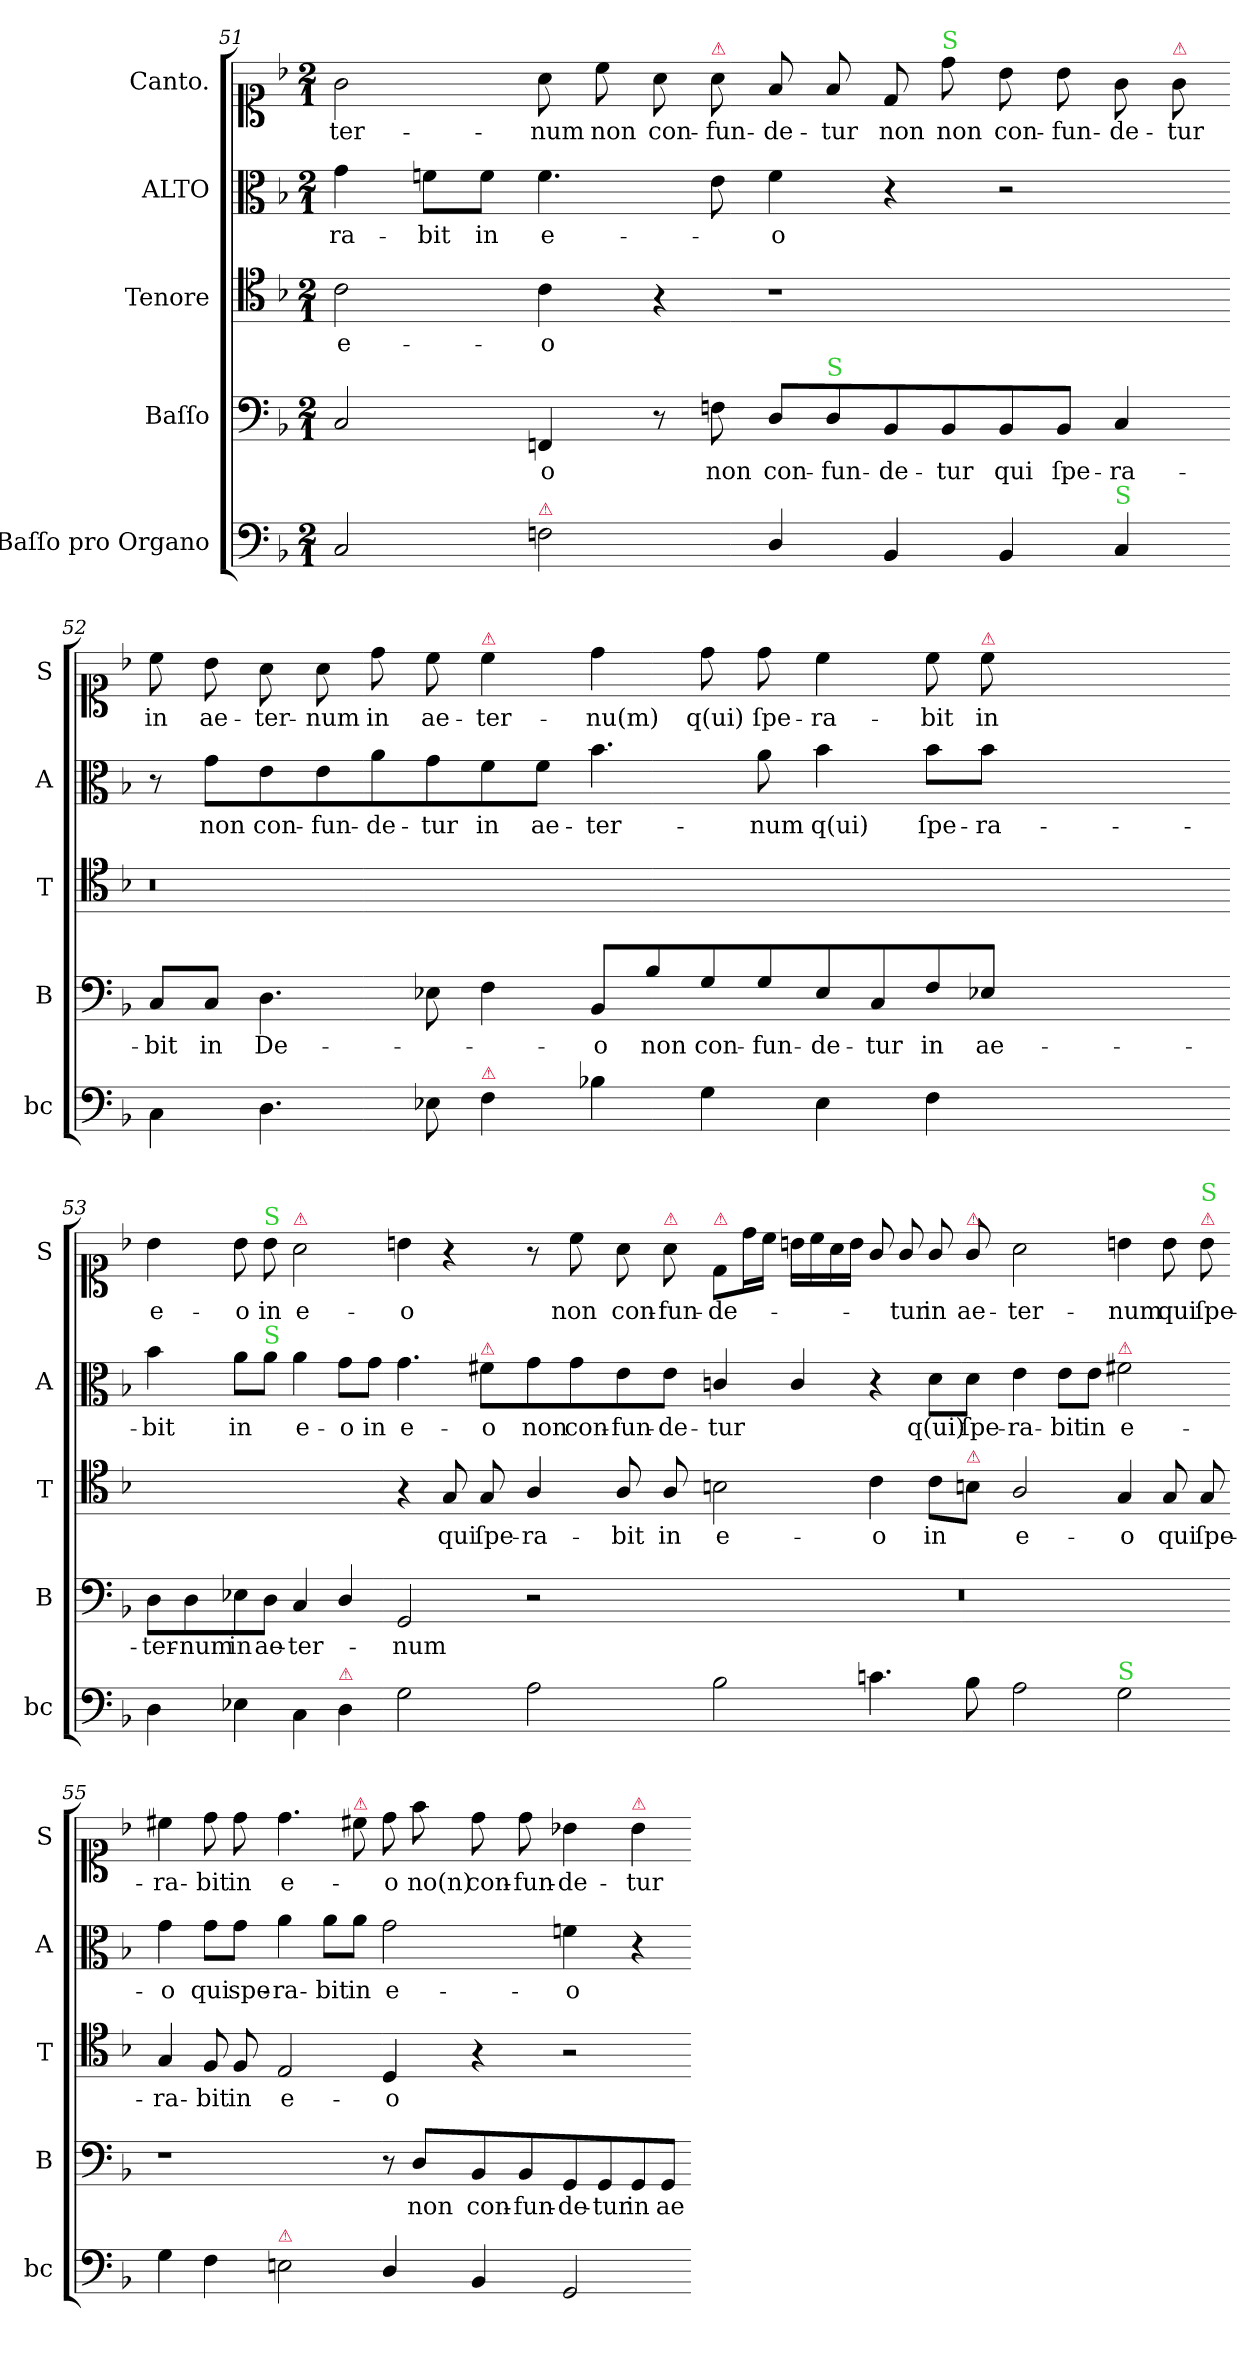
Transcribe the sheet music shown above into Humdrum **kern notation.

**kern	**kern	**text	**kern	**text	**kern	**text	**kern	**text
*part5	*part4	*part4	*part3	*part3	*part2	*part2	*part1	*part1
*staff5	*staff4	*staff4	*staff3	*staff3	*staff2	*staff2	*staff1	*staff1
*I"Baſſo pro Organo	*I"Baſſo	*	*I"Tenore	*	*I"ALTO	*	*I"Canto.	*
*I'bc	*I'B	*	*I'T	*	*I'A	*	*I'S	*
*clefF4	*clefF4	*	*clefC4	*	*clefC3	*	*clefC1	*
*k[b-]	*k[b-]	*	*k[b-]	*	*k[b-]	*	*k[b-]	*
*d:	*d:	*	*d:	*	*d:	*	*d:	*
*M2/1	*M2/1	*	*M2/1	*	*M2/1	*	*M2/1	*
=51	=51	=51	=51	=51	=51	=51	=51	=51
2C/	2C/	.	2c\	e-	4g\	-ra-	2g\	-ter-
.	.	.	.	.	8fn\L	-bit	.	.
.	.	.	.	.	8f\J	in	.	.
!LO:TX:a:color=crimson:t=⚠	!	!	!	!	!	!	!	!
2Fn\	4FFn/	-o	4c\	-o	4.f\	e-	8a\	-num
.	.	.	.	.	.	.	8cc\	non
.	8r	.	4r	.	.	.	8a\	con-
!	!	!	!	!	!	!	!LO:TX:a:color=crimson:t=⚠	!
.	8Fn\	non	.	.	8e\	.	8a\	-fun-
4D/	8D/L	con-	1r	.	4f\	-o	8f/	-de-
!	!LO:TX:a:color=limegreen:t=S	!	!	!	!	!	!	!
.	8D/	-fun-	.	.	.	.	8f/	-tur
4BB-/	8BB-/	-de-	.	.	4r	.	8d/	non
!	!	!	!	!	!	!	!LO:TX:a:color=limegreen:t=S	!
.	8BB-/	-tur	.	.	.	.	8dd\	non
4BB-/	8BB-/	qui	.	.	2r	.	8b-\	con-
.	8BB-/J	ſpe-	.	.	.	.	8b-\	-fun-
!LO:TX:a:color=limegreen:t=S	!	!	!	!	!	!	!	!
4C/	4C/	-ra-	.	.	.	.	8g\	-de-
!	!	!	!	!	!	!	!LO:TX:a:color=crimson:t=⚠	!
.	.	.	.	.	.	.	8g\	-tur
=52-	=52-	=52-	=52-	=52-	=52-	=52-	=52-	=52-
4C\	8C/L	-bit	0.r	.	8r	.	8cc\	in
.	8C/J	in	.	.	8g\L	non	8b-\	ae-
4.D\	4.D\	De-	.	.	8e\	con-	8a\	-ter-
.	.	.	.	.	8e\	-fun-	8a\	-num
.	.	.	.	.	8a\	-de-	8dd\	in
8E-X\	8E-X\	.	.	.	8g\	-tur	8cc\	ae-
!	!	!	!	!	!	!	!LO:TX:a:color=crimson:t=⚠	!
!LO:TX:a:color=crimson:t=⚠	!	!	!	!	!	!	!	!
4F\	4F\	.	.	.	8f\	in	4cc\	-ter-
.	.	.	.	.	8f\J	ae-	.	.
4B-X\	8BB-/L	-o	.	.	4.b-\	-ter-	4dd\	-nu(m)
.	8B-/	non	.	.	.	.	.	.
4G\	8G/	con-	.	.	.	.	8dd\	q(ui)
.	8G/	-fun-	.	.	8a\	-num	8dd\	ſpe-
4E-\	8E-/	-de-	.	.	4b-\	q(ui)	4cc\	-ra-
.	8C/	-tur	.	.	.	.	.	.
4F\	8F/	in	.	.	8b-\L	ſpe-	8cc\	-bit
!	!	!	!	!	!	!	!LO:TX:a:color=crimson:t=⚠	!
.	8E-X/J	ae-	.	.	8b-\J	-ra-	8cc\	in
1ryy	1ryy	.	.	.	1ryy	.	1ryy	.
=53-	=53-	=53-	=53-	=53-	=53-	=53-	=53-	=53-
4D\	8D\L	-ter-	1ryy	.	4b-\	-bit	4b-\	e-
.	8D\	-num	.	.	.	.	.	.
4E-X\	8E-X\	in	.	.	8a\L	in	8b-\	-o
!	!	!	!	!	!	!	!LO:TX:a:color=limegreen:t=S	!
!	!	!	!	!	!LO:TX:a:color=limegreen:t=S	!	!	!
.	8D\J	ae-	.	.	8a\J	.	8b-\	in
!	!	!	!	!	!	!	!LO:TX:a:color=crimson:t=⚠	!
4C\	4C/	-ter-	.	.	4a\	e-	2a\	e-
!LO:TX:a:color=crimson:t=⚠	!	!	!	!	!	!	!	!
4D\	4D/	.	.	.	8g\L	-o	.	.
.	.	.	.	.	8g\J	in	.	.
2G\	2GG/	-num	4r	.	4.g\	e-	4bn\	-o
.	.	.	8G/	qui	.	.	4r	.
!	!	!	!	!	!LO:TX:a:color=crimson:t=⚠	!	!	!
.	.	.	8G/	ſpe-	8f#X\L	-o	.	.
2A\	2r	.	4A/	-ra-	8g\	non	8r	.
.	.	.	.	.	8g\	con-	8cc\	non
.	.	.	8A/	-bit	8e\	-fun-	8a\	con-
!	!	!	!	!	!	!	!LO:TX:a:color=crimson:t=⚠	!
.	.	.	8A/	in	8e\J	-de-	8a\	-fun-
=54-	=54-	=54-	=54-	=54-	=54-	=54-	=54-	=54-
!	!	!	!	!	!	!	!LO:TX:a:color=crimson:t=⚠	!
2B-\	0r	.	2Bn\	e-	4cn/	-tur	8d/L	-de-
.	.	.	.	.	.	.	16dd\L	.
.	.	.	.	.	.	.	16cc\JJ	.
.	.	.	.	.	4c/	.	16bn\LL	.
.	.	.	.	.	.	.	16cc\	.
.	.	.	.	.	.	.	16a\	.
.	.	.	.	.	.	.	16b\JJ	.
4.cn\	.	.	4c\	-o	4r	.	8g/	.
.	.	.	.	.	.	.	8g/	-tur
.	.	.	8c\L	in	8d\L	q(ui)	8g/	in
!	!	!	!	!	!	!	!LO:TX:a:color=crimson:t=⚠	!
!	!	!	!LO:TX:a:color=crimson:t=⚠	!	!	!	!	!
8B-\	.	.	8Bn\J	.	8d\J	ſpe-	8g/	ae-
2A\	.	.	2A/	e-	4e\	-ra-	2a\	-ter-
.	.	.	.	.	8e\L	-bit	.	.
.	.	.	.	.	8e\J	in	.	.
!	!	!	!	!	!LO:TX:a:color=crimson:t=⚠	!	!	!
!LO:TX:a:color=limegreen:t=S	!	!	!	!	!	!	!	!
2G\	.	.	4G/	-o	2f#X\	e-	4bn\	-num
.	.	.	8G/	qui	.	.	8b\	qui
!	!	!	!	!	!	!	!LO:TX:a:color=crimson:t=⚠	!
!	!	!	!	!	!	!	!LO:TX:a:color=limegreen:t=S	!
.	.	.	8G/	ſpe-	.	.	8b\	ſpe-
=55-	=55-	=55-	=55-	=55-	=55-	=55-	=55-	=55-
4G\	1r	.	4G/	-ra-	4g\	-o	4cc#X\	-ra-
!	!	!	!	!	!	!LO:LY:i	!	!
4F\	.	.	8F/	-bit	8g\L	qui	8dd\	-bit
!	!	!	!	!	!	!LO:LY:i	!	!
.	.	.	8F/	in	8g\J	spe-	8dd\	in
!LO:TX:a:color=crimson:t=⚠	!	!	!	!	!	!	!	!
!	!	!	!	!	!	!LO:LY:i	!	!
2En\	.	.	2E/	e-	4a\	-ra-	4.dd\	e-
!	!	!	!	!	!	!LO:LY:i	!	!
.	.	.	.	.	8a\L	-bit	.	.
!	!	!	!	!	!	!	!LO:TX:a:color=crimson:t=⚠	!
!	!	!	!	!	!	!LO:LY:i	!	!
.	.	.	.	.	8a\J	in	8cc#X\	.
!	!	!	!	!	!	!LO:LY:i	!	!
4D/	8r	.	4D/	-o	2g\	e-	8dd\	-o
.	8D/L	non	.	.	.	.	8ff\	no(n)
4BB-/	8BB-/	con-	4r	.	.	.	8dd\	con-
.	8BB-/	-fun-	.	.	.	.	8dd\	-fun-
!	!	!	!	!	!	!LO:LY:i	!	!
2GG/	8GG/	-de-	2r	.	4fn\	-o	4b-X\	-de-
.	8GG/	-tur	.	.	.	.	.	.
!	!	!	!	!	!	!	!LO:TX:a:color=crimson:t=⚠	!
.	8GG/	in	.	.	4r	.	4b-\	-tur
.	8GG/J	ae-	.	.	.	.	.	.
=-	=-	=-	=-	=-	=-	=-	=-	=-
*-	*-	*-	*-	*-	*-	*-	*-	*-
